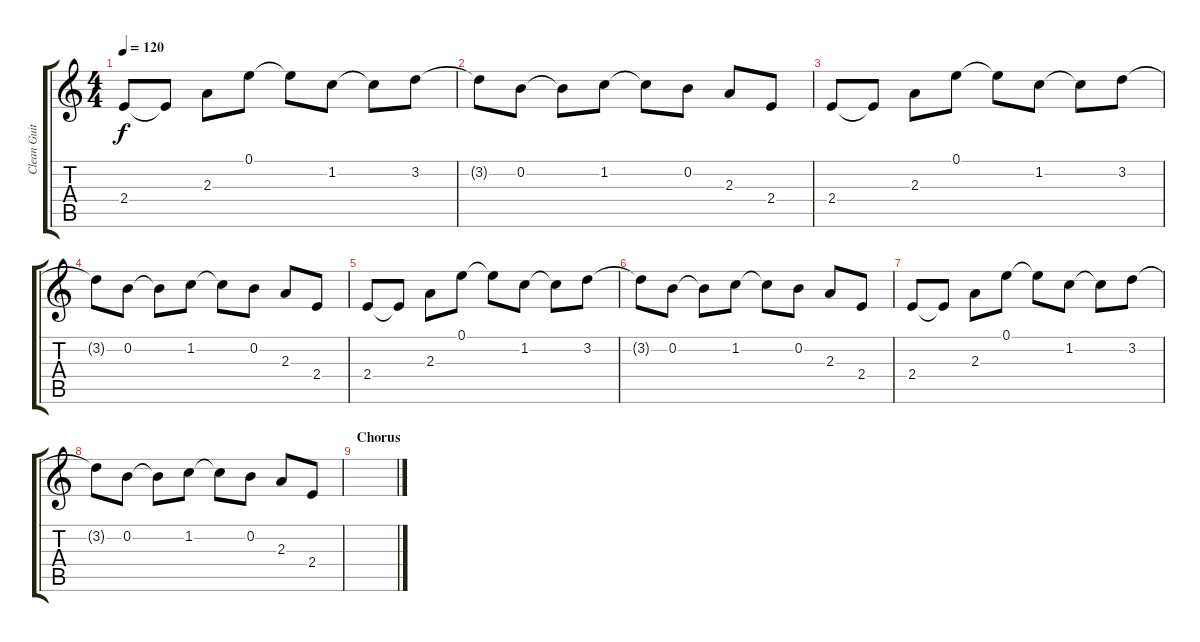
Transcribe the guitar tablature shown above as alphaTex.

\track ("Clean Guitar" "Clean Guit") {instrument electricguitarclean}
\staff {score tabs}
\tuning (E4 B3 G3 D3 A2 E2) {hide}
\ts (4 4)
\tempo 120
\clef g2
\ks c
2.4.8{dy f} 2.4{t}.8 2.3.8 0.1.8 0.1{t}.8 1.2.8 1.2{t}.8 3.2.8 |
3.2{t}.8 0.2.8 0.2{t}.8 1.2.8 1.2{t}.8 0.2.8 2.3.8 2.4.8 |
2.4.8 2.4{t}.8 2.3.8 0.1.8 0.1{t}.8 1.2.8 1.2{t}.8 3.2.8 |
3.2{t}.8 0.2.8 0.2{t}.8 1.2.8 1.2{t}.8 0.2.8 2.3.8 2.4.8 |
2.4.8 2.4{t}.8 2.3.8 0.1.8 0.1{t}.8 1.2.8 1.2{t}.8 3.2.8 |
3.2{t}.8 0.2.8 0.2{t}.8 1.2.8 1.2{t}.8 0.2.8 2.3.8 2.4.8 |
2.4.8 2.4{t}.8 2.3.8 0.1.8 0.1{t}.8 1.2.8 1.2{t}.8 3.2.8 |
3.2{t}.8 0.2.8 0.2{t}.8 1.2.8 1.2{t}.8 0.2.8 2.3.8 2.4.8 |
\section ("" "Chorus")
